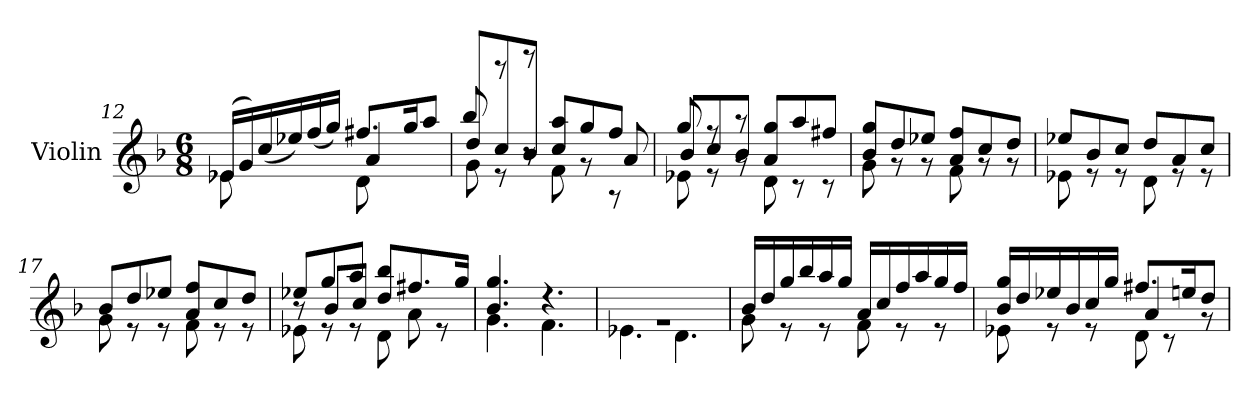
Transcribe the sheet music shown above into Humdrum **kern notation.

**kern
*part1
*staff1
*I"Violin
*I'Vln
!!LO:LB:g=z
*clefG2
*k[b-]
*M6/8
=12
*^
*	*^
(<16e-X/LL	8e-\	4.ryy
16g/)	.	.
(<16cc/	4ryy	.
16ee-X/)	.	.
(<16ff/	.	.
16gg/JJ)	.	.
8.ff#X/L	4a/	8d\
.	.	4ryy
16gg/K	.	.
8aa/J	8ryy	.
=13	=13	=13
8dd/L	8g\	8bb-/
8cc/	8re	8rdddd
8b-/J	8r	8rffff
8cc/ 8aa/L	8f\	4ryy
8gg/	8rg	.
8ff/J	8rA	8a/
=14	=14	=14
8gg/	8b-/L	8e-X\
8rff	8cc/	8re
8raa	8b-/J	8rg
8a/ 8gg/L	4.ryy	8d\
8aa/	.	8rc
8ff#X/J	.	8rc
*	*v	*v
=15	=15
8b-/ 8gg/L	8g\
8dd/	8rg
8ee-X/J	8rg
8a/ 8ff/L	8f\
8cc/	8rg
8dd/J	8rg
!!LO:LB:g=z	!!
=16	=16
8ee-X/L	8e-X\
8b-/	8re
8cc/J	8re
8dd/L	8d\
8a/	8re
8cc/J	8re
=17	=17
8b-/L	8g\
8dd/	8re
8ee-X/J	8re
8a/ 8ff/L	8f\
8cc/	8re
8dd/J	8re
=18	=18
*	*^
8ee-X/L	8r	8e-X\
8gg/	8b-/L	8re
8aa/J	8cc/J	8re
8dd/ 8bb-/L	4.ryy	8d\
8.ff#X/	.	8a\
.	.	8re
16gg/Jk	.	.
*	*v	*v
=19	=19
4.b-/ 4.gg/	4.g\
4.rdd	4.f\
!!LO:LB:g=z	!!
=20	=20
2.rg	4.e-X\
.	4.d\
=21	=21
16b-/LL	8g\
16dd/	.
16gg/	8re
16bb-/	.
16aa/	8re
16gg/JJ	.
16a/LL	8f\
16cc/	.
16ff/	8re
16aa/	.
16gg/	8re
16ff/JJ	.
=22	=22
*	*^
16b-/ 16gg/LL	8e-X\	4.ryy
16dd/	.	.
16ee-X/	8re	.
16b-/	.	.
16cc/	8re	.
16gg/JJ	.	.
8.ff#X/L	4a/	8d\
.	.	8rc
16een/K	.	.
8dd/J	8rg	8ryy
*v	*v	*v
=
*-
